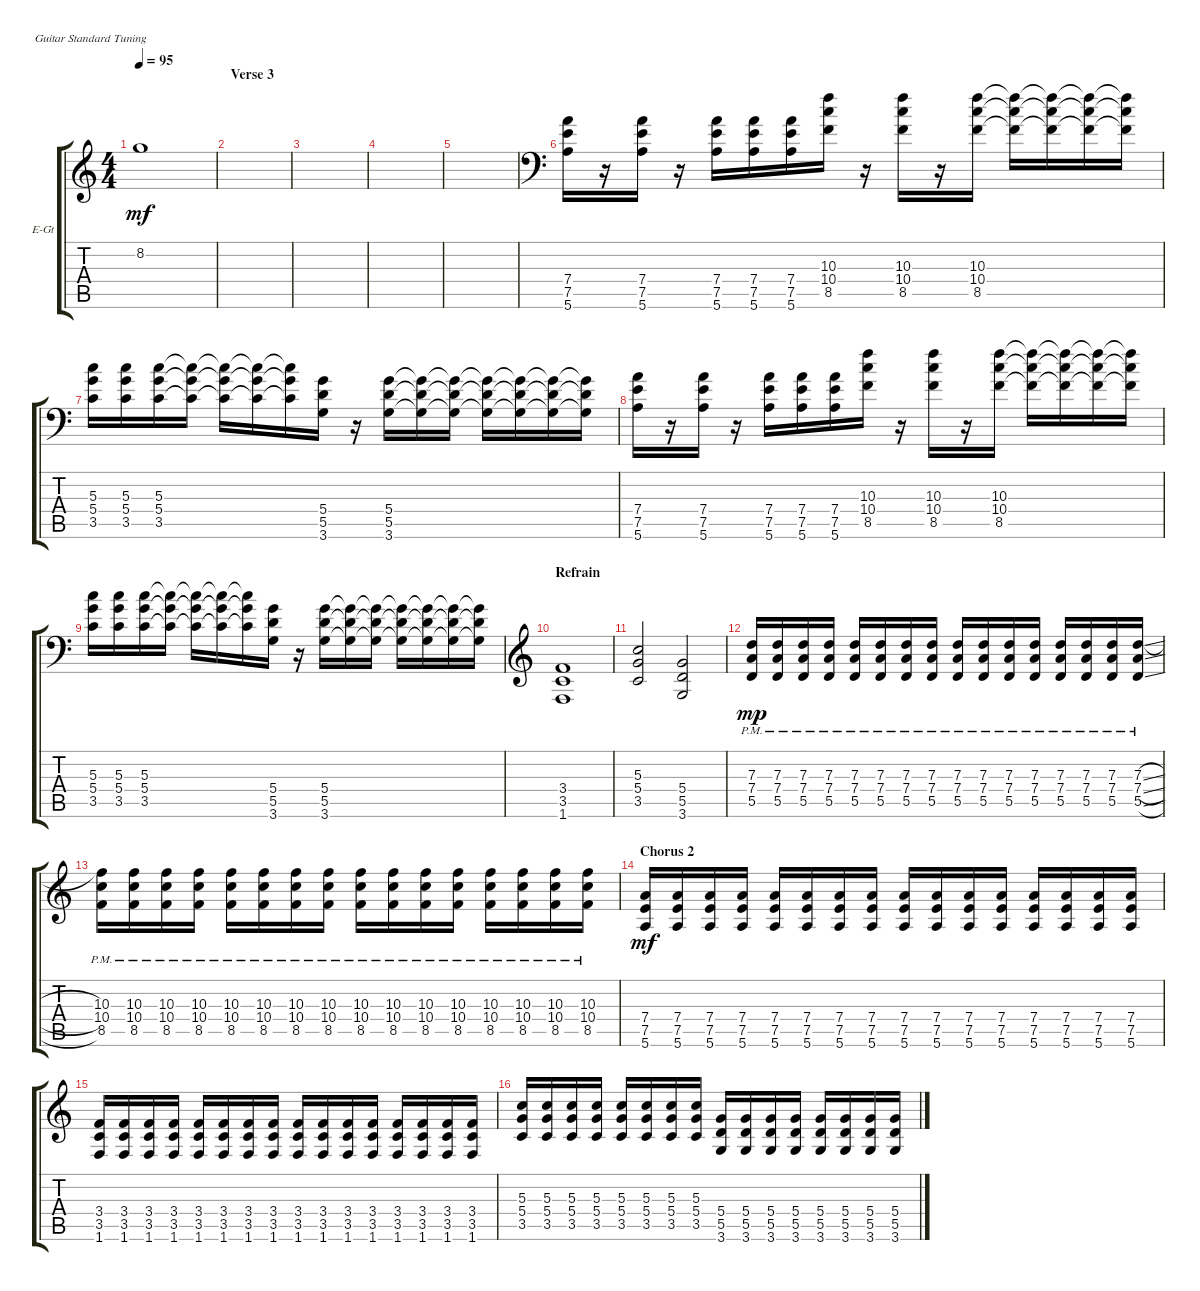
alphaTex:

\bracketExtendMode groupsimilarinstruments
\firstSystemTrackNameOrientation horizontal
\otherSystemsTrackNameOrientation horizontal
\track ("Lead Guitar" "E-Gt") {instrument distortionguitar}
\staff {score tabs}
\tuning (E4 B3 G3 D3 A2 E2)
\ts (4 4)
\tempo 95
\clef g2
\ks c
8.2{t}.1{dy mf} |
\section ("" "Verse 3")
|
|
|
|
\clef f4
(5.6 7.5 7.4).16 r.16 (5.6 7.5 7.4).16 r.16 (5.6 7.5 7.4).16 (5.6 7.5 7.4).16 (5.6 7.5 7.4).16 (8.5 10.4 10.3).16 r.16 (8.5 10.4 10.3).16 r.16 (8.5 10.4 10.3).16 (8.5{t} 10.3{t} 10.4{t}).16 (8.5{t} 10.4{t} 10.3{t}).16 (8.5{t} 10.4{t} 10.3{t}).16 (8.5{t} 10.4{t} 10.3{t}).16 |
(3.5 5.4 5.3).16 (3.5 5.4 5.3).16 (3.5 5.4 5.3).16 (5.3{t} 5.4{t} 3.5{t}).16 (3.5{t} 5.4{t} 5.3{t}).16 (5.3{t} 5.4{t} 3.5{t}).16 (3.5{t} 5.4{t} 5.3{t}).16 (3.6 5.5 5.4).16 r.16 (3.6 5.4 5.5).16 (3.6{t} 5.5{t} 5.4{t}).16 (3.6{t} 5.5{t} 5.4{t}).16 (3.6{t} 5.4{t} 5.5{t}).16 (3.6{t} 5.5{t} 5.4{t}).16 (3.6{t} 5.4{t} 5.5{t}).16 (3.6{t} 5.5{t} 5.4{t}).16 |
(5.6 7.5 7.4).16 r.16 (5.6 7.5 7.4).16 r.16 (5.6 7.5 7.4).16 (5.6 7.5 7.4).16 (5.6 7.5 7.4).16 (8.5 10.4 10.3).16 r.16 (8.5 10.4 10.3).16 r.16 (8.5 10.4 10.3).16 (8.5{t} 10.3{t} 10.4{t}).16 (8.5{t} 10.4{t} 10.3{t}).16 (8.5{t} 10.4{t} 10.3{t}).16 (8.5{t} 10.4{t} 10.3{t}).16 |
(3.5 5.4 5.3).16 (3.5 5.4 5.3).16 (3.5 5.4 5.3).16 (5.3{t} 5.4{t} 3.5{t}).16 (3.5{t} 5.4{t} 5.3{t}).16 (5.3{t} 5.4{t} 3.5{t}).16 (3.5{t} 5.4{t} 5.3{t}).16 (3.6 5.5 5.4).16 r.16 (3.6 5.4 5.5).16 (3.6{t} 5.5{t} 5.4{t}).16 (3.6{t} 5.5{t} 5.4{t}).16 (3.6{t} 5.4{t} 5.5{t}).16 (3.6{t} 5.5{t} 5.4{t}).16 (3.6{t} 5.4{t} 5.5{t}).16 (3.6{t} 5.5{t} 5.4{t}).16 |
\section ("" "Refrain")
\clef g2
(1.6 3.5 3.4).1 |
(3.5 5.4 5.3).2 (3.6 5.5 5.4).2 |
(5.5{pm} 7.4{pm} 7.3{pm}).16{dy mp} (5.5{pm} 7.4{pm} 7.3{pm}).16 (5.5{pm} 7.4{pm} 7.3{pm}).16 (5.5{pm} 7.4{pm} 7.3{pm}).16 (5.5{pm} 7.4{pm} 7.3{pm}).16 (5.5{pm} 7.4{pm} 7.3{pm}).16 (5.5{pm} 7.4{pm} 7.3{pm}).16 (5.5{pm} 7.4{pm} 7.3{pm}).16 (5.5{pm} 7.4{pm} 7.3{pm}).16 (5.5{pm} 7.4{pm} 7.3{pm}).16 (5.5{pm} 7.4{pm} 7.3{pm}).16 (5.5{pm} 7.4{pm} 7.3{pm}).16 (5.5{pm} 7.4{pm} 7.3{pm}).16 (5.5{pm} 7.4{pm} 7.3{pm}).16 (5.5{pm} 7.4{pm} 7.3{pm}).16 (5.5{sl pm} 7.4{sl pm} 7.3{sl pm}).16 |
(8.5{pm} 10.4{pm} 10.3{pm}).16 (8.5{pm} 10.4{pm} 10.3{pm}).16 (8.5{pm} 10.4{pm} 10.3{pm}).16 (8.5{pm} 10.4{pm} 10.3{pm}).16 (8.5{pm} 10.4{pm} 10.3{pm}).16 (8.5{pm} 10.4{pm} 10.3{pm}).16 (8.5{pm} 10.4{pm} 10.3{pm}).16 (8.5{pm} 10.4{pm} 10.3{pm}).16 (8.5{pm} 10.4{pm} 10.3{pm}).16 (8.5{pm} 10.4{pm} 10.3{pm}).16 (8.5{pm} 10.4{pm} 10.3{pm}).16 (8.5{pm} 10.4{pm} 10.3{pm}).16 (8.5{pm} 10.4{pm} 10.3{pm}).16 (8.5{pm} 10.4{pm} 10.3{pm}).16 (8.5{pm} 10.4{pm} 10.3{pm}).16 (8.5{pm} 10.4{pm} 10.3{pm}).16 |
\section ("" "Chorus 2")
(5.6 7.5 7.4).16{dy mf} (5.6 7.5 7.4).16 (5.6 7.5 7.4).16 (5.6 7.5 7.4).16 (5.6 7.5 7.4).16 (5.6 7.5 7.4).16 (5.6 7.5 7.4).16 (5.6 7.5 7.4).16 (5.6 7.5 7.4).16 (5.6 7.5 7.4).16 (5.6 7.5 7.4).16 (5.6 7.5 7.4).16 (5.6 7.5 7.4).16 (5.6 7.5 7.4).16 (5.6 7.5 7.4).16 (5.6 7.5 7.4).16 |
(1.6 3.5 3.4).16 (1.6 3.5 3.4).16 (1.6 3.5 3.4).16 (1.6 3.5 3.4).16 (1.6 3.5 3.4).16 (1.6 3.5 3.4).16 (1.6 3.5 3.4).16 (1.6 3.5 3.4).16 (1.6 3.5 3.4).16 (1.6 3.5 3.4).16 (1.6 3.5 3.4).16 (1.6 3.5 3.4).16 (1.6 3.5 3.4).16 (1.6 3.5 3.4).16 (1.6 3.5 3.4).16 (1.6 3.5 3.4).16 |
(3.5 5.4 5.3).16 (3.5 5.4 5.3).16 (3.5 5.4 5.3).16 (3.5 5.4 5.3).16 (3.5 5.4 5.3).16 (3.5 5.4 5.3).16 (3.5 5.4 5.3).16 (3.5 5.4 5.3).16 (3.6 5.5 5.4).16 (3.6 5.5 5.4).16 (3.6 5.5 5.4).16 (3.6 5.5 5.4).16 (3.6 5.5 5.4).16 (3.6 5.5 5.4).16 (3.6 5.5 5.4).16 (3.6 5.5 5.4).16
